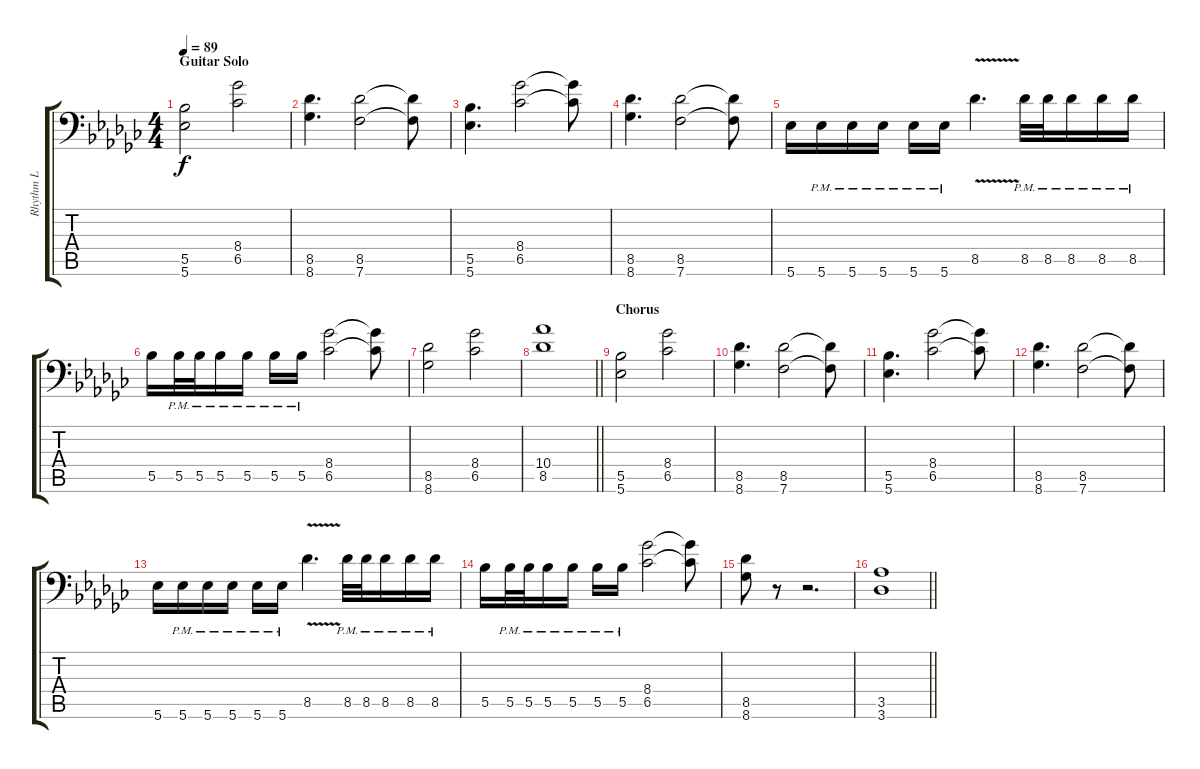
\track ("Rhythm L" "Rhythm L") {instrument overdrivenguitar}
\staff {score tabs}
\tuning (C4 G3 Eb3 Bb2 F2 Bb1) {hide}
\ts (4 4)
\section ("" "Guitar Solo")
\tempo 89
\clef f4
\ks ebminor
(5.5 5.6).2{dy f} (8.4 6.5).2 |
(8.5 8.6).4{d} (8.5 7.6).2 (8.5{t} 7.6{t}).8 |
(5.5 5.6).4{d} (8.4 6.5).2 (8.4{t} 6.5{t}).8 |
(8.5 8.6).4{d} (8.5 7.6).2 (8.5{t} 7.6{t}).8 |
5.6.16 5.6{pm}.16 5.6{pm}.16 5.6{pm}.16 5.6{pm}.16 5.6{pm}.16 8.5{v}.4{d} 8.5{pm}.32 8.5{pm}.32 8.5{pm}.16 8.5{pm}.16 8.5{pm}.16 |
5.5.16 5.5{pm}.32 5.5{pm}.32 5.5{pm}.16 5.5{pm}.16 5.5{pm}.16 5.5{pm}.16 (8.4 6.5).2 (8.4{t} 6.5{t}).8 |
(8.5 8.6).2 (8.4 6.5).2 |
\barLineRight lightlight
(10.4 8.5).1 |
\section ("" "Chorus")
(5.5 5.6).2 (8.4 6.5).2 |
(8.5 8.6).4{d} (8.5 7.6).2 (8.5{t} 7.6{t}).8 |
(5.5 5.6).4{d} (8.4 6.5).2 (8.4{t} 6.5{t}).8 |
(8.5 8.6).4{d} (8.5 7.6).2 (8.5{t} 7.6{t}).8 |
5.6.16 5.6{pm}.16 5.6{pm}.16 5.6{pm}.16 5.6{pm}.16 5.6{pm}.16 8.5{v}.4{d} 8.5{pm}.32 8.5{pm}.32 8.5{pm}.16 8.5{pm}.16 8.5{pm}.16 |
5.5.16 5.5{pm}.32 5.5{pm}.32 5.5{pm}.16 5.5{pm}.16 5.5{pm}.16 5.5{pm}.16 (8.4 6.5).2 (8.4{t} 6.5{t}).8 |
(8.5 8.6).8 r.8 r.2{d} |
\barLineRight lightlight
(3.5 3.6).1
